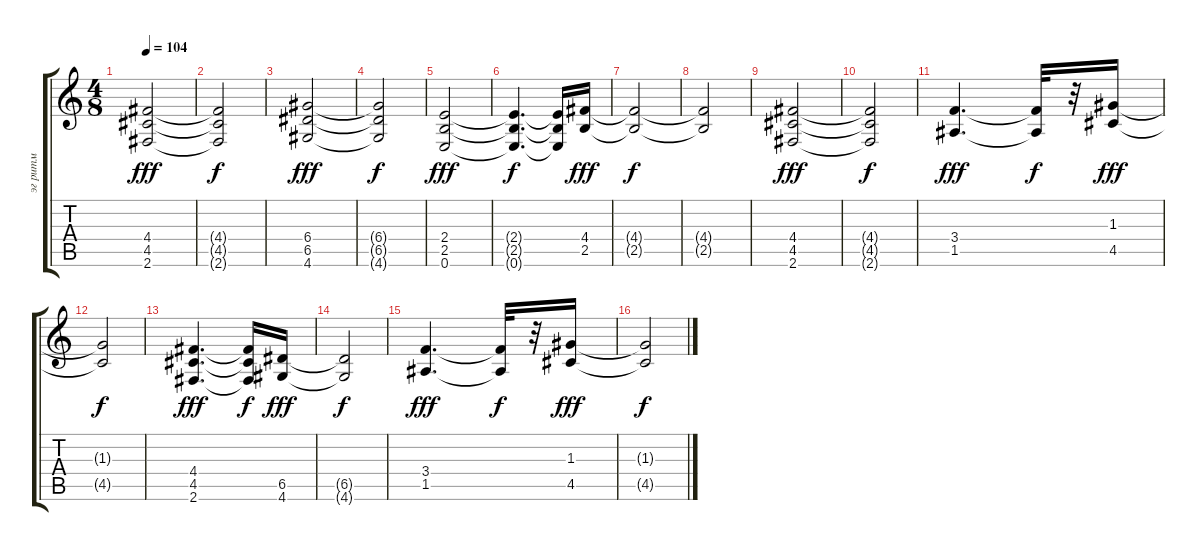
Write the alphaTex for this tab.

\track ("эг ритм" "эг ритм") {instrument distortionguitar}
\staff {score tabs}
\tuning (E4 B3 G3 D3 A2 E2) {hide}
\ts (4 8)
\tempo 104
\clef g2
\ks c
(4.4 4.5 2.6).2{dy fff} |
(4.4{t} 4.5{t} 2.6{t}).2{dy f} |
(6.4 6.5 4.6).2{dy fff} |
(6.4{t} 6.5{t} 4.6{t}).2{dy f} |
(2.4 2.5 0.6).2{dy fff} |
(2.4{t} 2.5{t} 0.6{t}).4{d dy f} (2.4{t} 2.5{t} 0.6{t}).16 (4.4 2.5).16{dy fff} |
(4.4{t} 2.5{t}).2{dy f} |
(4.4{t} 2.5{t}).2 |
(4.4 4.5 2.6).2{dy fff} |
(4.4{t} 4.5{t} 2.6{t}).2{dy f} |
(3.4 1.5).4{d dy fff} (3.4{t} 1.5{t}).32{dy f} r.32 (1.3 4.5).16{dy fff} |
(1.3{t} 4.5{t}).2{dy f} |
(4.4 4.5 2.6).4{d dy fff} (4.4{t} 4.5{t} 2.6{t}).16{dy f} (6.5 4.6).16{dy fff} |
(6.5{t} 4.6{t}).2{dy f} |
(3.4 1.5).4{d dy fff} (3.4{t} 1.5{t}).32{dy f} r.32 (1.3 4.5).16{dy fff} |
(1.3{t} 4.5{t}).2{dy f}
